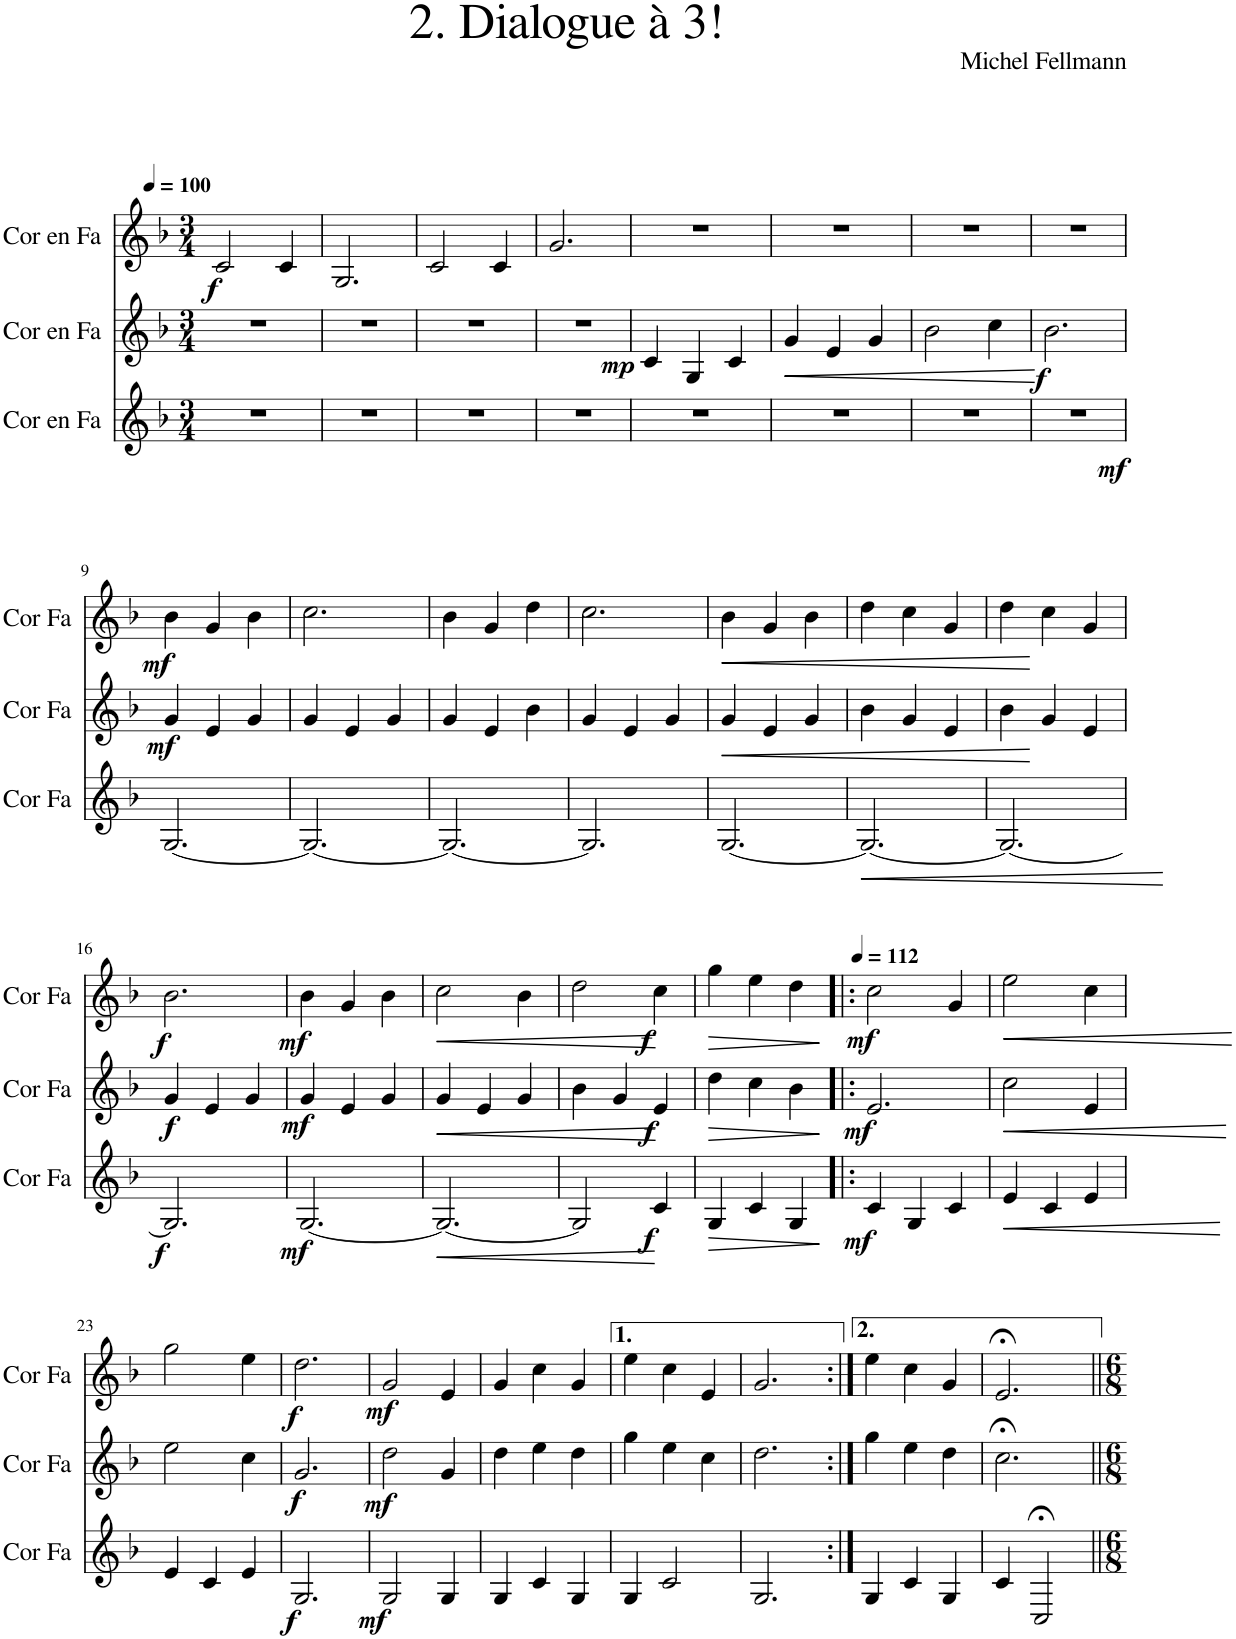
**kern	**dynam	**kern	**dynam	**kern	**dynam
*part3	*part3	*part2	*part2	*part1	*part1
*staff3	*staff3	*staff2	*staff2	*staff1	*staff1
*I"Cor en Fa	*	*I"Cor en Fa	*	*I"Cor en Fa	*
*I'Cor Fa	*	*I'Cor Fa	*	*I'Cor Fa	*
*clefG2	*	*clefG2	*	*clefG2	*
*Trd4c7	*	*Trd4c7	*	*Trd4c7	*
*k[b-]	*	*k[b-]	*	*k[b-]	*
*M3/4	*	*M3/4	*	*M3/4	*
*MM100	*	*MM100	*	*MM100	*
=1	=1	=1	=1	=1	=1
!	!	!	!	!	!LO:DY:b
2.r	.	2.r	.	2c/	f
.	.	.	.	4c/	.
=2	=2	=2	=2	=2	=2
2.r	.	2.r	.	2.G/	.
=3	=3	=3	=3	=3	=3
2.r	.	2.r	.	2c/	.
.	.	.	.	4c/	.
=4	=4	=4	=4	=4	=4
!	!	!	!LO:DY:b	!	!
2.r	.	2.r	mp	2.g/	.
=5	=5	=5	=5	=5	=5
2.r	.	4c/	.	2.r	.
.	.	4G/	.	.	.
.	.	4c/	.	.	.
=6	=6	=6	=6	=6	=6
!	!	!	!LO:HP:b	!	!
2.r	.	4g/	<	2.r	.
.	.	4e/	.	.	.
.	.	4g/	.	.	.
.	.	.	[	.	.
=7	=7	=7	=7	=7	=7
2.r	.	2b-\	.	2.r	.
.	.	4cc\	.	.	.
=8	=8	=8	=8	=8	=8
!	!LO:DY:b	!	!LO:DY:b	!	!
2.r	mf	2.b-\	f	2.r	.
!!LO:LB:g=z
=9	=9	=9	=9	=9	=9
!	!	!	!LO:DY:b	!	!LO:DY:b
[2.G/	.	4g/	mf	4b-\	mf
.	.	4e/	.	4g/	.
.	.	4g/	.	4b-\	.
=10	=10	=10	=10	=10	=10
2.G/_	.	4g/	.	2.cc\	.
.	.	4e/	.	.	.
.	.	4g/	.	.	.
=11	=11	=11	=11	=11	=11
2.G/_	.	4g/	.	4b-\	.
.	.	4e/	.	4g/	.
.	.	4b-\	.	4dd\	.
=12	=12	=12	=12	=12	=12
2.G/]	.	4g/	.	2.cc\	.
.	.	4e/	.	.	.
.	.	4g/	.	.	.
=13	=13	=13	=13	=13	=13
!	!	!	!LO:HP:b	!	!LO:HP:b
[2.G/	.	4g/	<	4b-\	<
.	.	4e/	.	4g/	.
.	.	4g/	.	4b-\	.
.	.	.	[	.	[
=14	=14	=14	=14	=14	=14
!	!LO:HP:b	!	!	!	!
2.G/_	<	4b-\	.	4dd\	.
.	.	4g/	.	4cc\	.
.	.	4e/	.	4g/	.
.	[	.	.	.	.
=15	=15	=15	=15	=15	=15
2.G/_	.	4b-\	.	4dd\	.
.	.	4g/	.	4cc\	.
.	.	4e/	.	4g/	.
!!LO:LB:g=z
=16	=16	=16	=16	=16	=16
!	!LO:DY:b	!	!LO:DY:b	!	!LO:DY:b
2.G/]	f	4g/	f	2.b-\	f
.	.	4e/	.	.	.
.	.	4g/	.	.	.
=17	=17	=17	=17	=17	=17
!	!LO:DY:b	!	!LO:DY:b	!	!LO:DY:b
[2.G/	mf	4g/	mf	4b-\	mf
.	.	4e/	.	4g/	.
.	.	4g/	.	4b-\	.
=18	=18	=18	=18	=18	=18
!	!LO:HP:b	!	!LO:HP:b	!	!LO:HP:b
2.G/_	<	4g/	<	2cc\	<
.	.	4e/	.	.	.
.	.	4g/	.	4b-\	.
.	[	.	[	.	[
=19	=19	=19	=19	=19	=19
2G/]	.	4b-\	.	2dd\	.
.	.	4g/	.	.	.
!	!LO:DY:b	!	!LO:DY:b	!	!LO:DY:b
4c/	f	4e/	f	4cc\	f
=20	=20	=20	=20	=20	=20
!	!LO:HP:b	!	!LO:HP:b	!	!LO:HP:b
4G/	>	4dd\	>	4gg\	>
4c/	.	4cc\	.	4ee\	.
4G/	.	4b-\	.	4dd\	.
.	]	.	]	.	]
=21!|:	=21!|:	=21!|:	=21!|:	=21!|:	=21!|:
*	*	*	*	*MM112	*
!	!LO:DY:b	!	!LO:DY:b	!	!LO:DY:b
4c/	mf	2.e/	mf	2cc\	mf
4G/	.	.	.	.	.
4c/	.	.	.	4g/	.
=22	=22	=22	=22	=22	=22
!	!LO:HP:b	!	!LO:HP:b	!	!LO:HP:b
4e/	<	2cc\	<	2ee\	<
4c/	.	.	.	.	.
4e/	.	4e/	.	4cc\	.
.	[	.	[	.	[
!!LO:LB:g=z
=23	=23	=23	=23	=23	=23
4e/	.	2ee\	.	2gg\	.
4c/	.	.	.	.	.
4e/	.	4cc\	.	4ee\	.
=24	=24	=24	=24	=24	=24
!	!LO:DY:b	!	!LO:DY:b	!	!LO:DY:b
2.G/	f	2.g/	f	2.dd\	f
=25	=25	=25	=25	=25	=25
!	!LO:DY:b	!	!LO:DY:b	!	!LO:DY:b
2G/	mf	2dd\	mf	2g/	mf
4G/	.	4g/	.	4e/	.
=26	=26	=26	=26	=26	=26
4G/	.	4dd\	.	4g/	.
4c/	.	4ee\	.	4cc\	.
4G/	.	4dd\	.	4g/	.
=27	=27	=27	=27	=27	=27
4G/	.	4gg\	.	4ee\	.
2c/	.	4ee\	.	4cc\	.
.	.	4cc\	.	4e/	.
=28	=28	=28	=28	=28	=28
2.G/	.	2.dd\	.	2.g/	.
=29:|!	=29:|!	=29:|!	=29:|!	=29:|!	=29:|!
4G/	.	4gg\	.	4ee\	.
4c/	.	4ee\	.	4cc\	.
4G/	.	4dd\	.	4g/	.
=30	=30	=30	=30	=30	=30
4c/	.	2.cc;<\	.	2.e;</	.
2C;</	.	.	.	.	.
=||	=||	=||	=||	=||	=||
*-	*-	*-	*-	*-	*-
